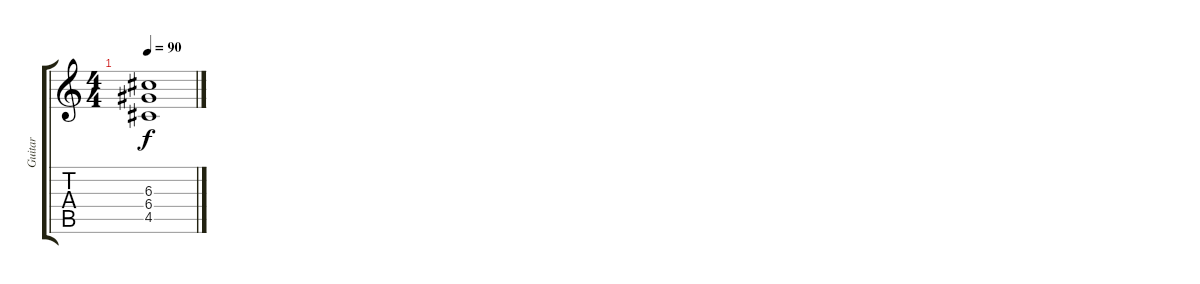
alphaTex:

\track ("Guitar" "Guitar") {instrument acousticguitarsteel}
\staff {score tabs}
\tuning (E4 B3 G3 D3 A2 E2) {hide}
\ts (4 4)
\tempo 90
\clef g2
\ks c
(6.3{t} 6.4{t} 4.5{t}).1{dy f}
